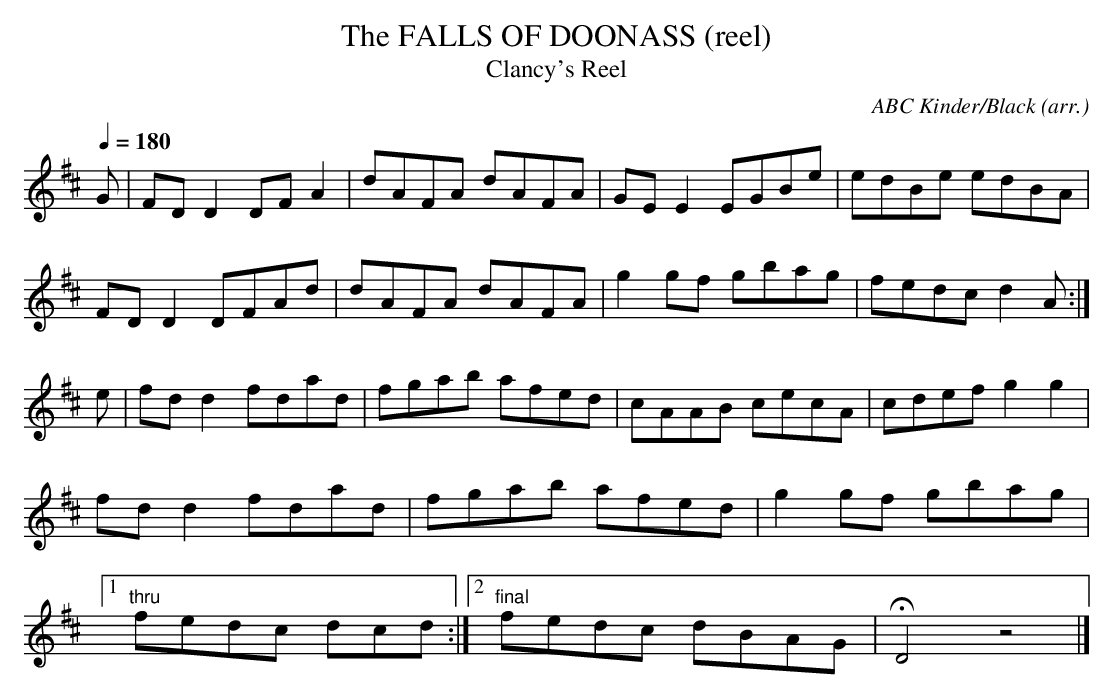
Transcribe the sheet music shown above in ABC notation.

X:1
T:FALLS OF DOONASS (reel), The\
T:Clancy's Reel\
C:ABC Kinder/Black (arr.)\
M:4/4\
L:1/8\
Q:1/4=180\
K:D % source key = C\
G|FDD2 DFA2|dAFA dAFA|GEE2 EGBe|edBe edBA|\
FDD2 DFAd|dAFA dAFA|g2gf gbag|fedc d2A :|\
e|fdd2 fdad|fgab afed|cAAB cecA|cdef g2 g2|\
fdd2 fdad|fgab afed|g2gf gbag|1 "thru"fedc dcd :|\
[2 "final"fedc dBAG|HD4z4|]\
\
\
\
